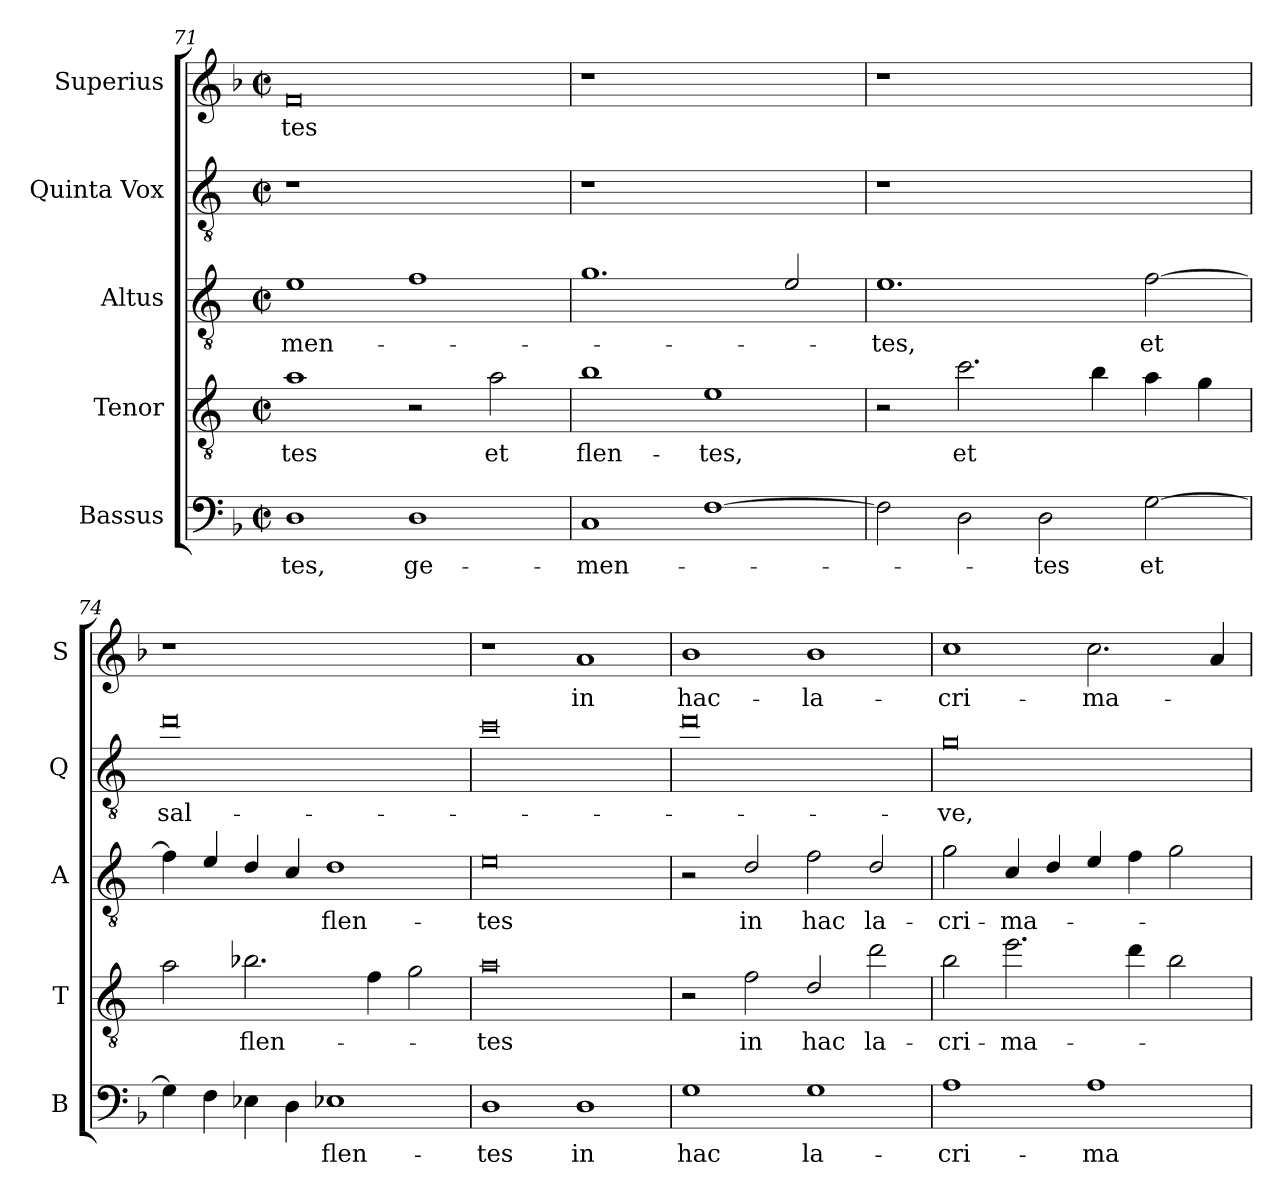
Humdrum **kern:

**kern	**text	**kern	**text	**kern	**text	**kern	**text	**kern	**text
*part5	*part5	*part4	*part4	*part3	*part3	*part2	*part2	*part1	*part1
*staff5	*staff5	*staff4	*staff4	*staff3	*staff3	*staff2	*staff2	*staff1	*staff1
*I"Bassus	*	*I"Tenor	*	*I"Altus	*	*I"Quinta Vox	*	*I"Superius	*
*I'B	*	*I'T	*	*I'A	*	*I'Q	*	*I'S	*
*clefF4	*	*clefGv2	*	*clefGv2	*	*clefGv2	*	*clefG2	*
*	*	*ITrd4c7	*	*ITrd4c7	*	*ITrd4c7	*	*	*
*k[b-]	*	*k[b-]	*	*k[b-]	*	*k[b-]	*	*k[b-]	*
*d:	*	*d:	*	*d:	*	*d:	*	*d:	*
*M2/2	*	*M2/2	*	*M2/2	*	*M2/2	*	*M2/2	*
*met(c|)	*	*met(c|)	*	*met(c|)	*	*met(c|)	*	*met(c|)	*
=71	=71	=71	=71	=71	=71	=71	=71	=71	=71
!	!LO:LY:b	!	!LO:LY:b	!	!LO:LY:b	!	!	!	!LO:LY:b
1D	-tes,	1d	-tes	1A	-men-	1r	.	0f	-tes
!	!LO:LY:b	!	!	!	!	!	!	!	!
1D	ge-	2r	.	1B-	.	1ryy	.	.	.
!	!	!	!LO:LY:b	!	!	!	!	!	!
.	.	2d\	et	.	.	.	.	.	.
=72	=72	=72	=72	=72	=72	=72	=72	=72	=72
!	!LO:LY:b	!	!LO:LY:b	!	!	!	!	!	!
1C	-men-	1e	flen-	1.c	.	1r	.	1r	.
!	!	!	!LO:LY:b	!	!	!	!	!	!
[1F	.	1A	-tes,	.	.	1ryy	.	1ryy	.
.	.	.	.	2A/	.	.	.	.	.
=73	=73	=73	=73	=73	=73	=73	=73	=73	=73
!	!	!	!	!	!LO:LY:b	!	!	!	!
2F\]	.	2r	.	1.A	-tes,	1r	.	1r	.
!	!	!	!LO:LY:b	!	!	!	!	!	!
2D\	.	2.f\	et	.	.	.	.	.	.
!	!LO:LY:b	!	!	!	!	!	!	!	!
2D\	-tes	.	.	.	.	1ryy	.	1ryy	.
.	.	4e\	.	.	.	.	.	.	.
!	!LO:LY:b	!	!	!	!LO:LY:b	!	!	!	!
[2G\	et	4d\	.	[2B-\	et	.	.	.	.
.	.	4c\	.	.	.	.	.	.	.
=74	=74	=74	=74	=74	=74	=74	=74	=74	=74
!	!	!	!	!	!	!	!LO:LY:b	!	!
4G\]	.	2d\	.	4B-\]	.	0g	sal-	1r	.
4F\	.	.	.	4A/	.	.	.	.	.
!	!	!	!LO:LY:b	!	!	!	!	!	!
4E-X\	.	2.e-X\	flen-	4G/	.	.	.	.	.
4D\	.	.	.	4F/	.	.	.	.	.
!	!LO:LY:b	!	!	!	!LO:LY:b	!	!	!	!
1E-X	flen-	.	.	1G	flen-	.	.	1ryy	.
.	.	4B-\	.	.	.	.	.	.	.
.	.	2c\	.	.	.	.	.	.	.
=75	=75	=75	=75	=75	=75	=75	=75	=75	=75
!	!LO:LY:b	!	!LO:LY:b	!	!LO:LY:b	!	!	!	!
1D	-tes	0d	-tes	0A	-tes	0f	.	1r	.
!	!LO:LY:b	!	!	!	!	!	!	!	!LO:LY:b
1D	in	.	.	.	.	.	.	1a	in
!!LO:PB:g=z
=76	=76	=76	=76	=76	=76	=76	=76	=76	=76
!	!LO:LY:b	!	!	!	!	!	!	!	!LO:LY:b
1G	hac	2r	.	2r	.	0g	.	1b-	hac-
!	!	!	!LO:LY:b	!	!LO:LY:b	!	!	!	!
.	.	2B-\	in	2G/	in	.	.	.	.
!	!LO:LY:b	!	!LO:LY:b	!	!LO:LY:b	!	!	!	!LO:LY:b
1G	la-	2G/	hac	2B-\	hac	.	.	1b-	-la-
!	!	!	!LO:LY:b	!	!LO:LY:b	!	!	!	!
.	.	2g\	la-	2G/	la-	.	.	.	.
=77	=77	=77	=77	=77	=77	=77	=77	=77	=77
!	!LO:LY:b	!	!LO:LY:b	!	!LO:LY:b	!	!LO:LY:b	!	!LO:LY:b
1A	-cri-	2e\	-cri-	2c\	-cri-	0c	-ve,	1cc	-cri-
!	!	!	!LO:LY:b	!	!LO:LY:b	!	!	!	!
.	.	2.a\	-ma-	4F/	-ma-	.	.	.	.
.	.	.	.	4G/	.	.	.	.	.
!	!LO:LY:b	!	!	!	!	!	!	!	!LO:LY:b
1A	-ma-	.	.	4A/	.	.	.	2.cc\	-ma-
.	.	4g\	.	4B-\	.	.	.	.	.
.	.	2e\	.	2c\	.	.	.	.	.
.	.	.	.	.	.	.	.	4a/	.
=	=	=	=	=	=	=	=	=	=
*-	*-	*-	*-	*-	*-	*-	*-	*-	*-
